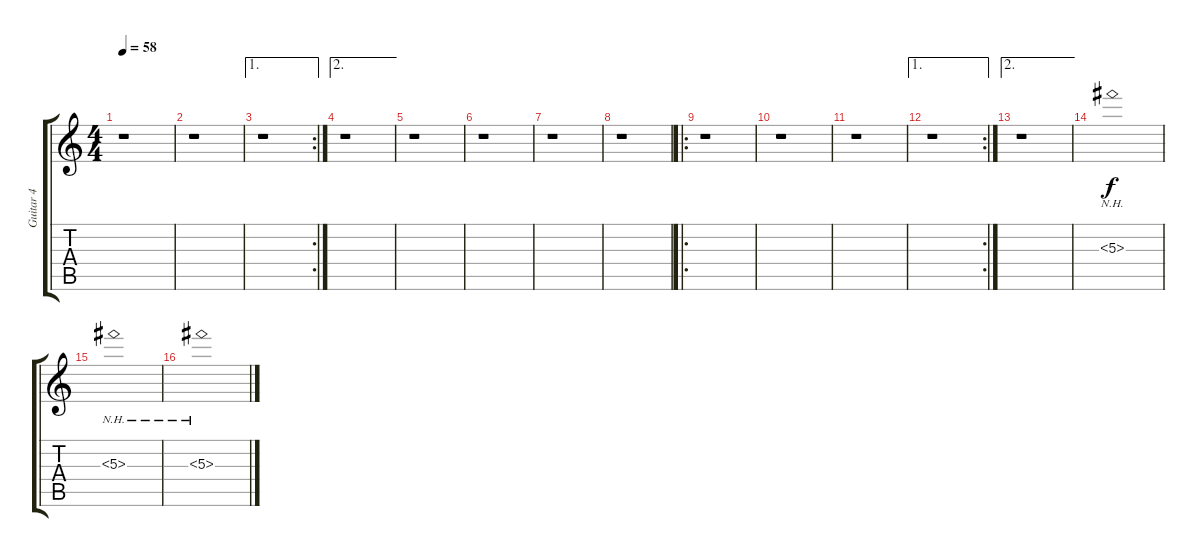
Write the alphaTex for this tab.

\track ("Guitar 4" "Guitar 4") {instrument distortionguitar}
\staff {score tabs}
\tuning (Eb4 Bb3 Gb3 Db3 Ab2 Eb2) {hide}
\ts (4 4)
\tempo 58
\clef g2
\ks c
r.1{dy f} |
r.1 |
\ae 1
\rc 2
r.1 |
\ae 2
r.1 |
r.1 |
r.1 |
r.1 |
r.1 |
\ro
r.1 |
r.1 |
r.1 |
\ae 1
\rc 2
r.1 |
\ae 2
r.1 |
5.3{nh}.1 |
5.3{nh}.1 |
5.3{nh}.1
